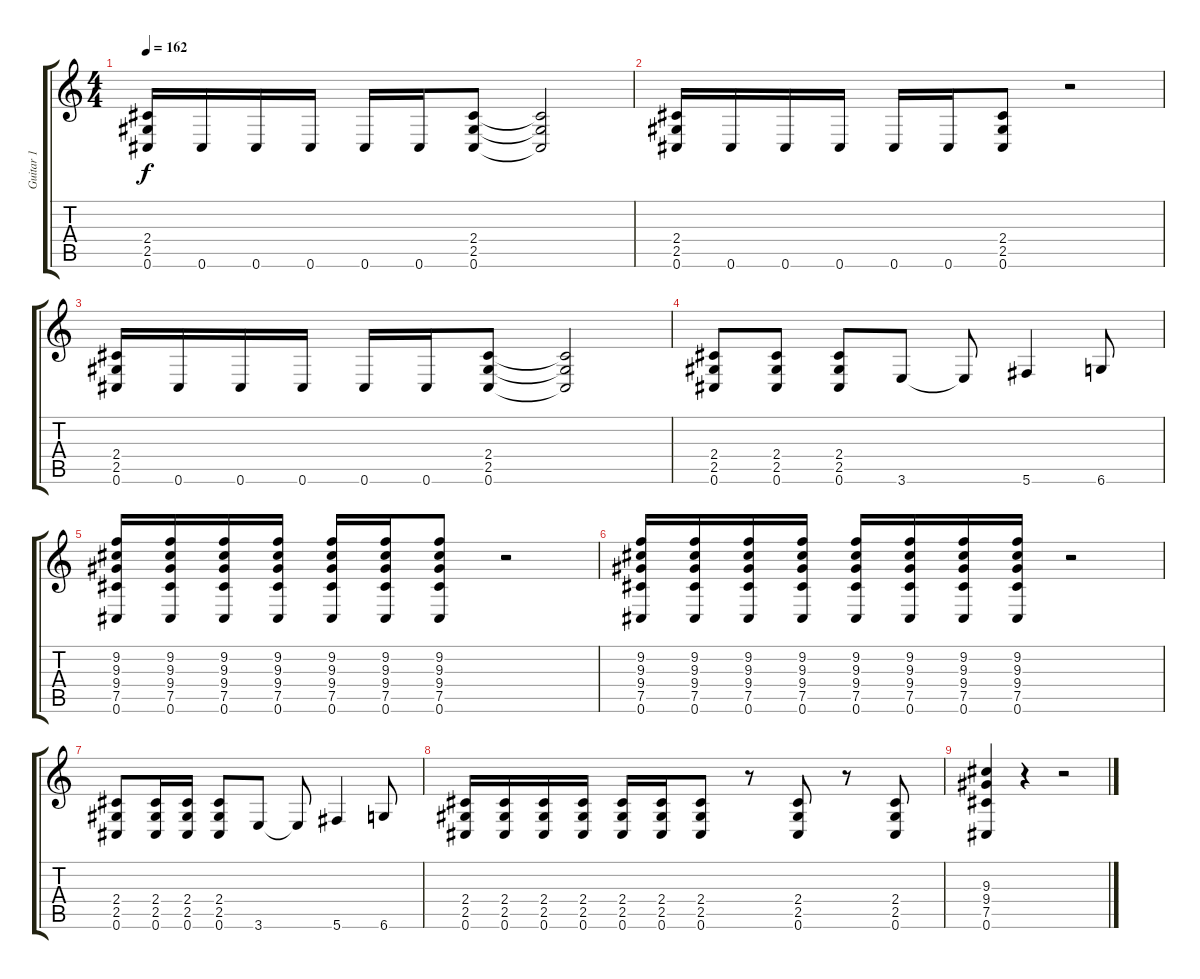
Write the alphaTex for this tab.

\track ("Guitar 1" "Guitar 1") {instrument distortionguitar}
\staff {score tabs}
\tuning (Db4 Ab3 E3 B2 Gb2 Db2) {hide}
\ts (4 4)
\tempo 162
\clef g2
\ks c
(2.4 2.5 0.6).16{dy f} 0.6.16 0.6.16 0.6.16 0.6.16 0.6.16 (2.4 2.5 0.6).8 (2.4{t} 2.5{t} 0.6{t}).2 |
(2.4 2.5 0.6).16 0.6.16 0.6.16 0.6.16 0.6.16 0.6.16 (2.4 2.5 0.6).8 r.2 |
(2.4 2.5 0.6).16 0.6.16 0.6.16 0.6.16 0.6.16 0.6.16 (2.4 2.5 0.6).8 (2.4{t} 2.5{t} 0.6{t}).2 |
(2.4 2.5 0.6).8 (2.4 2.5 0.6).8 (2.4 2.5 0.6).8 3.6.8 3.6{t}.8 5.6.4 6.6.8 |
(9.2 9.3 9.4 7.5 0.6).16 (9.2 9.3 9.4 7.5 0.6).16 (9.2 9.3 9.4 7.5 0.6).16 (9.2 9.3 9.4 7.5 0.6).16 (9.2 9.3 9.4 7.5 0.6).16 (9.2 9.3 9.4 7.5 0.6).16 (9.2 9.3 9.4 7.5 0.6).8 r.2 |
(9.2 9.3 9.4 7.5 0.6).16 (9.2 9.3 9.4 7.5 0.6).16 (9.2 9.3 9.4 7.5 0.6).16 (9.2 9.3 9.4 7.5 0.6).16 (9.2 9.3 9.4 7.5 0.6).16 (9.2 9.3 9.4 7.5 0.6).16 (9.2 9.3 9.4 7.5 0.6).16 (9.2 9.3 9.4 7.5 0.6).16 r.2 |
(2.4 2.5 0.6).8 (2.4 2.5 0.6).16 (2.4 2.5 0.6).16 (2.4 2.5 0.6).8 3.6.8 3.6{t}.8 5.6.4 6.6.8 |
(2.4 2.5 0.6).16 (2.4 2.5 0.6).16 (2.4 2.5 0.6).16 (2.4 2.5 0.6).16 (2.4 2.5 0.6).16 (2.4 2.5 0.6).16 (2.4 2.5 0.6).8 r.8 (2.4 2.5 0.6).8 r.8 (2.4 2.5 0.6).8 |
(9.3 9.4 7.5 0.6).4 r.4 r.2
